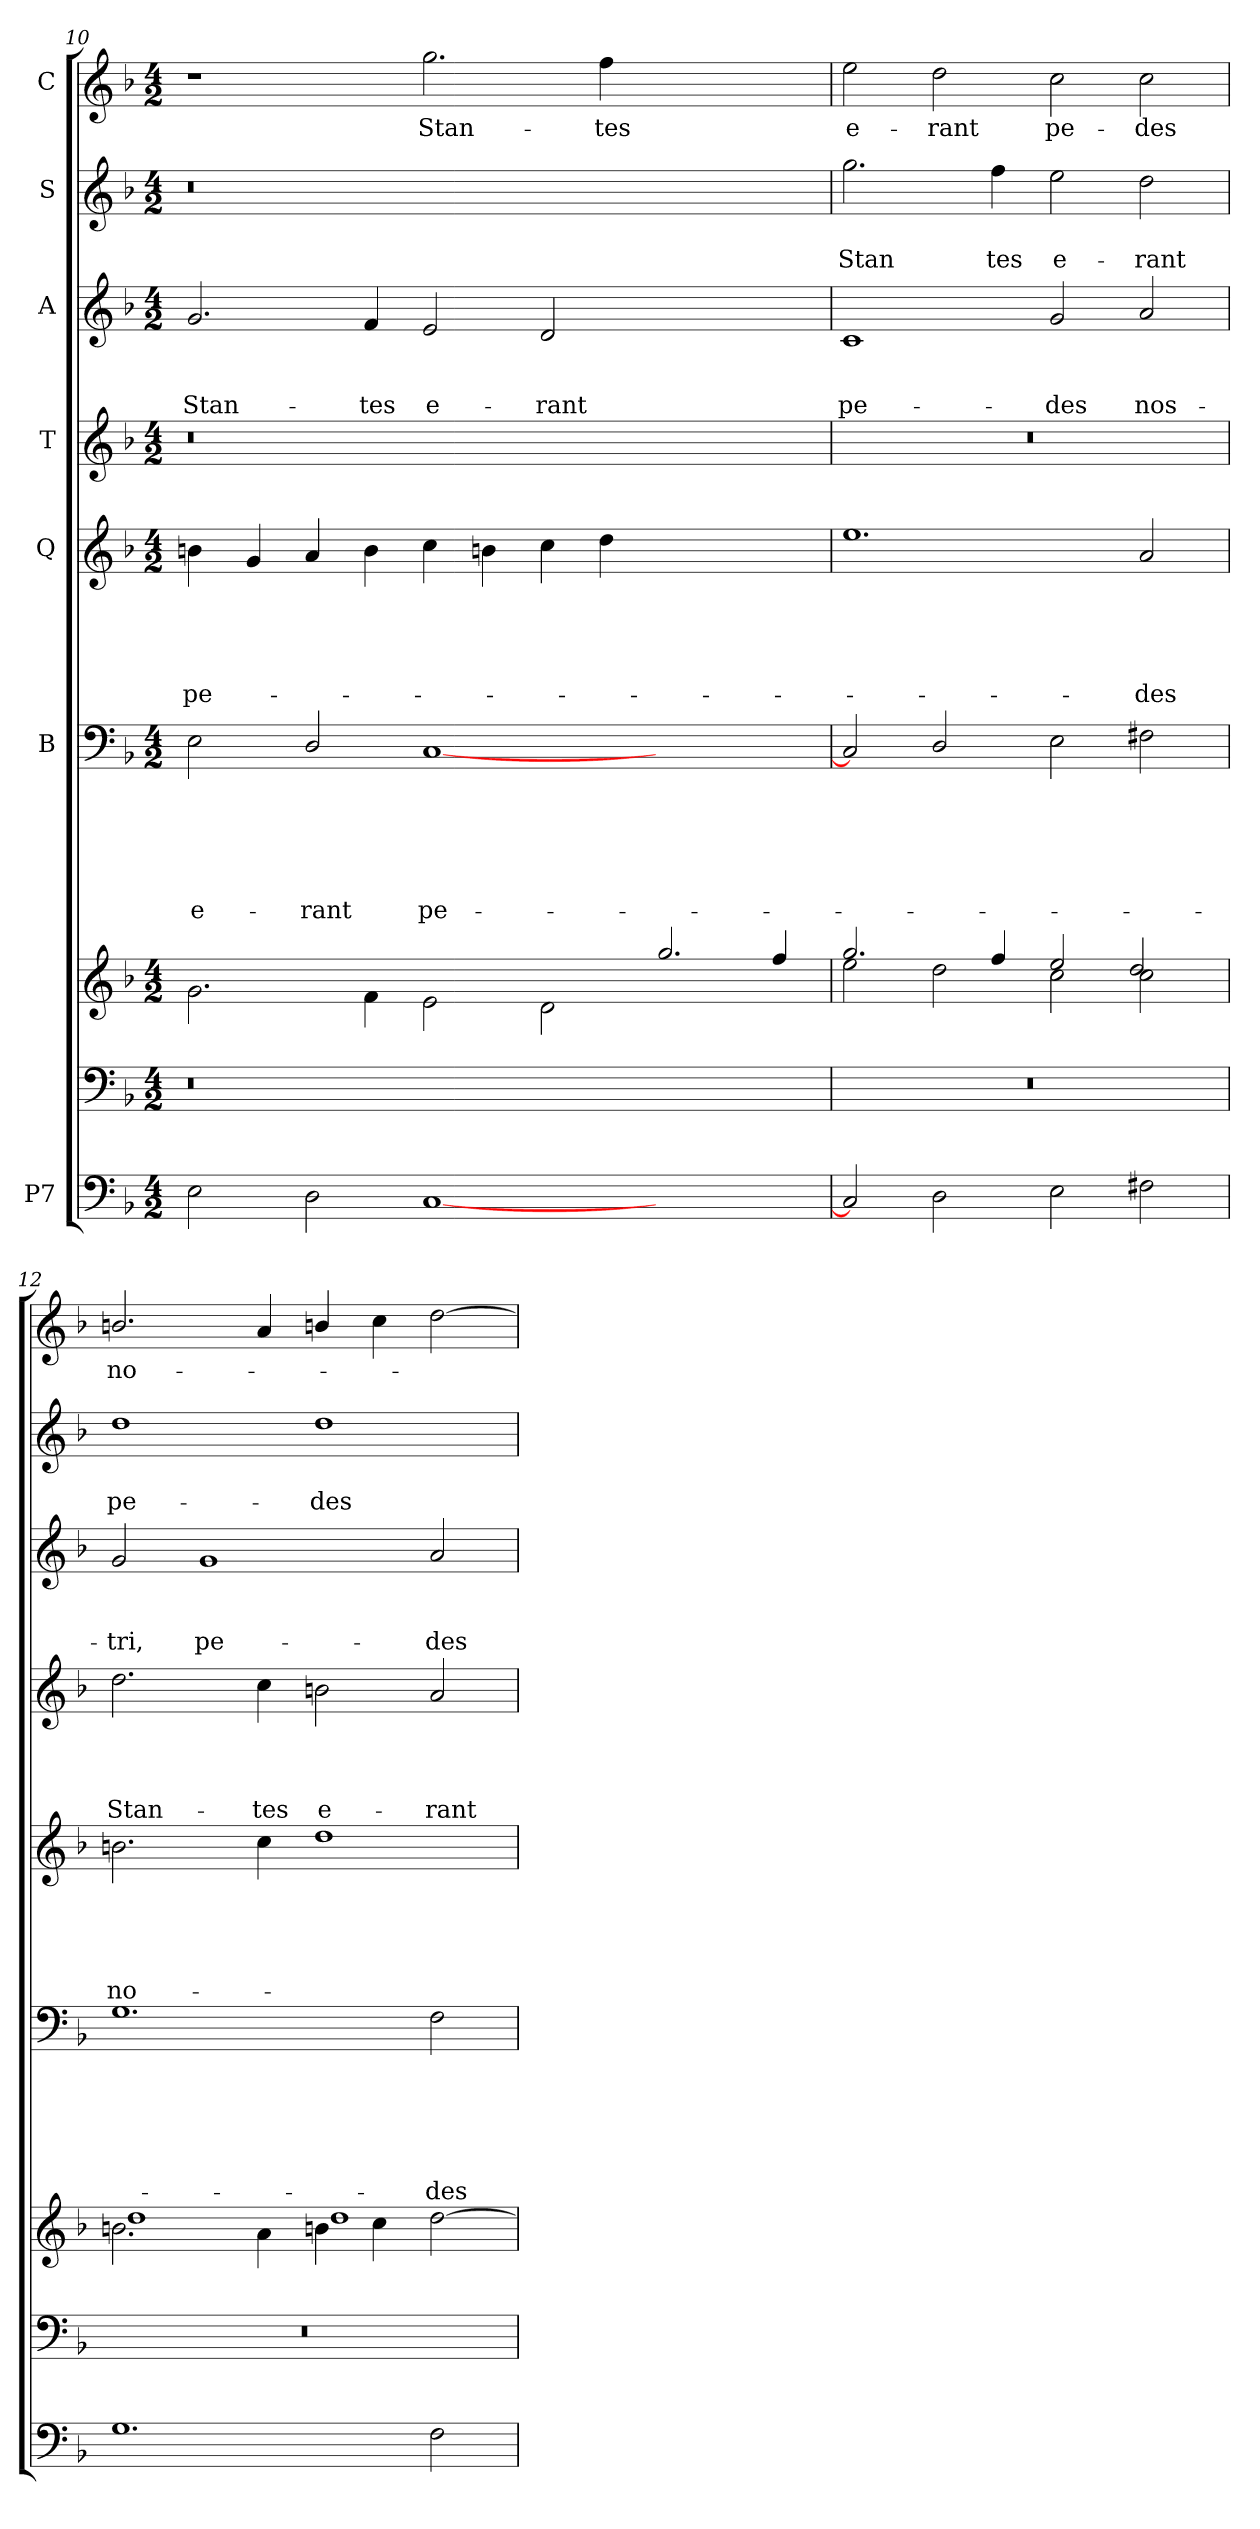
**kern	**kern	**kern	**kern	**text	**text	**text	**text	**text	**text	**kern	**text	**text	**text	**text	**text	**kern	**text	**text	**text	**text	**kern	**text	**text	**text	**kern	**text	**text	**kern	**text
*part7	*part7	*part7	*part6	*part6	*part6	*part6	*part6	*part6	*part6	*part5	*part5	*part5	*part5	*part5	*part5	*part4	*part4	*part4	*part4	*part4	*part3	*part3	*part3	*part3	*part2	*part2	*part2	*part1	*part1
*staff9	*staff8	*staff7	*staff6	*staff6	*staff6	*staff6	*staff6	*staff6	*staff6	*staff5	*staff5	*staff5	*staff5	*staff5	*staff5	*staff4	*staff4	*staff4	*staff4	*staff4	*staff3	*staff3	*staff3	*staff3	*staff2	*staff2	*staff2	*staff1	*staff1
*I"P7	*	*	*I"B	*	*	*	*	*	*	*I"Q	*	*	*	*	*	*I"T	*	*	*	*	*I"A	*	*	*	*I"S	*	*	*I"C	*
*clefF4	*clefF4	*clefG2	*clefF4	*	*	*	*	*	*	*clefG2	*	*	*	*	*	*clefG2	*	*	*	*	*clefG2	*	*	*	*clefG2	*	*	*clefG2	*
*	*	*	*	*	*	*	*	*	*	*ITrd7c12	*	*	*	*	*	*ITrd7c12	*	*	*	*	*	*	*	*	*	*	*	*	*
*k[b-]	*k[b-]	*k[b-]	*k[b-]	*	*	*	*	*	*	*k[b-]	*	*	*	*	*	*k[b-]	*	*	*	*	*k[b-]	*	*	*	*k[b-]	*	*	*k[b-]	*
*F:	*F:	*F:	*F:	*	*	*	*	*	*	*F:	*	*	*	*	*	*F:	*	*	*	*	*F:	*	*	*	*F:	*	*	*F:	*
*M4/2	*M4/2	*M4/2	*M4/2	*	*	*	*	*	*	*M4/2	*	*	*	*	*	*M4/2	*	*	*	*	*M4/2	*	*	*	*M4/2	*	*	*M4/2	*
=10	=10	=10	=10	=10	=10	=10	=10	=10	=10	=10	=10	=10	=10	=10	=10	=10	=10	=10	=10	=10	=10	=10	=10	=10	=10	=10	=10	=10	=10
*	*	*^	*	*	*	*	*	*	*	*	*	*	*	*	*	*	*	*	*	*	*	*	*	*	*	*	*	*	*
!	!	!	!	!	!	!	!	!	!	!LO:LY:b	!	!	!	!	!	!LO:LY:b	!	!	!	!	!	!	!	!	!LO:LY:b	!	!	!	!	!
2E\	0r	0ryy	2.g\	2E\	.	.	.	.	.	e-	4Bn\	.	.	.	.	pe-	0r	.	.	.	.	2.g/	.	.	Stan-	0r	.	.	1r	.
.	.	.	.	.	.	.	.	.	.	.	4G/	.	.	.	.	.	.	.	.	.	.	.	.	.	.	.	.	.	.	.
!	!	!	!	!	!	!	!	!	!	!LO:LY:b	!	!	!	!	!	!	!	!	!	!	!	!	!	!	!	!	!	!	!	!
2D\	.	.	.	2D/	.	.	.	.	.	-rant	4A/	.	.	.	.	.	.	.	.	.	.	.	.	.	.	.	.	.	.	.
!	!	!	!	!	!	!	!	!	!	!	!	!	!	!	!	!	!	!	!	!	!	!	!	!	!LO:LY:b	!	!	!	!	!
.	.	.	4f\	.	.	.	.	.	.	.	4B\	.	.	.	.	.	.	.	.	.	.	4f/	.	.	-tes	.	.	.	.	.
!	!	!	!	!	!	!	!	!	!	!LO:LY:b	!	!	!	!	!	!	!	!	!	!	!	!	!	!	!LO:LY:b	!	!	!	!	!LO:LY:b
[<1C	.	.	2e\	[<1C	.	.	.	.	.	pe-	4c\	.	.	.	.	.	.	.	.	.	.	2e/	.	.	e-	.	.	.	2.gg\	Stan-
.	.	.	.	.	.	.	.	.	.	.	4Bni\	.	.	.	.	.	.	.	.	.	.	.	.	.	.	.	.	.	.	.
!	!	!	!	!	!	!	!	!	!	!	!	!	!	!	!	!	!	!	!	!	!	!	!	!	!LO:LY:b	!	!	!	!	!
.	.	.	2d\	.	.	.	.	.	.	.	4c\	.	.	.	.	.	.	.	.	.	.	2d/	.	.	-rant	.	.	.	.	.
!	!	!	!	!	!	!	!	!	!	!	!	!	!	!	!	!	!	!	!	!	!	!	!	!	!	!	!	!	!	!LO:LY:b
.	.	.	.	.	.	.	.	.	.	.	4d\	.	.	.	.	.	.	.	.	.	.	.	.	.	.	.	.	.	4ff\	-tes
1ryy	1ryy	2.gg/	1ryy	1ryy	.	.	.	.	.	.	1ryy	.	.	.	.	.	1ryy	.	.	.	.	1ryy	.	.	.	1ryy	.	.	1ryy	.
.	.	4ff/	.	.	.	.	.	.	.	.	.	.	.	.	.	.	.	.	.	.	.	.	.	.	.	.	.	.	.	.
!!LO:LB:g=z
=11	=11	=11	=11	=11	=11	=11	=11	=11	=11	=11	=11	=11	=11	=11	=11	=11	=11	=11	=11	=11	=11	=11	=11	=11	=11	=11	=11	=11	=11	=11
!	!	!	!	!	!	!	!	!	!	!	!	!	!	!	!	!	!	!	!	!	!	!	!	!	!LO:LY:b	!	!	!LO:LY:b	!	!LO:LY:b
2C/]	0r	2ee\	2.gg/	2C/]	.	.	.	.	.	.	1.e	.	.	.	.	.	0r	.	.	.	.	1c	.	.	pe-	2.gg\	.	Stan	2ee\	e-
!	!	!	!	!	!	!	!	!	!	!	!	!	!	!	!	!	!	!	!	!	!	!	!	!	!	!	!	!	!	!LO:LY:b
2D\	.	2dd\	.	2D/	.	.	.	.	.	.	.	.	.	.	.	.	.	.	.	.	.	.	.	.	.	.	.	.	2dd\	-rant
!	!	!	!	!	!	!	!	!	!	!	!	!	!	!	!	!	!	!	!	!	!	!	!	!	!	!	!	!LO:LY:b	!	!
.	.	.	4ff/	.	.	.	.	.	.	.	.	.	.	.	.	.	.	.	.	.	.	.	.	.	.	4ff\	.	tes	.	.
!	!	!	!	!	!	!	!	!	!	!	!	!	!	!	!	!	!	!	!	!	!	!	!	!	!LO:LY:b	!	!	!LO:LY:b	!	!LO:LY:b
2E\	.	2cc\	2ee/	2E\	.	.	.	.	.	.	.	.	.	.	.	.	.	.	.	.	.	2g/	.	.	-des	2ee\	.	e-	2cc\	pe-
!	!	!	!	!	!	!	!	!	!	!	!	!	!	!	!	!LO:LY:b	!	!	!	!	!	!	!	!	!LO:LY:b	!	!	!LO:LY:b	!	!LO:LY:b
2F#X\	.	2cc\	2dd/	2F#X\	.	.	.	.	.	.	2A/	.	.	.	.	-des	.	.	.	.	.	2a/	.	.	nos-	2dd\	.	-rant	2cc\	-des
=12	=12	=12	=12	=12	=12	=12	=12	=12	=12	=12	=12	=12	=12	=12	=12	=12	=12	=12	=12	=12	=12	=12	=12	=12	=12	=12	=12	=12	=12	=12
!	!	!	!	!	!	!	!	!	!	!	!	!	!	!	!	!LO:LY:b	!	!	!	!	!LO:LY:b	!	!	!	!LO:LY:b	!	!	!LO:LY:b	!	!LO:LY:b
1.G	0r	2.bn\	1dd	1.G	.	.	.	.	.	.	2.Bn\	.	.	.	.	no-	2.d\	.	.	.	Stan-	2g/	.	.	-tri,	1dd	.	pe-	2.bn/	no-
!	!	!	!	!	!	!	!	!	!	!	!	!	!	!	!	!	!	!	!	!	!	!	!	!	!LO:LY:b	!	!	!	!	!
.	.	.	.	.	.	.	.	.	.	.	.	.	.	.	.	.	.	.	.	.	.	1g	.	.	pe-	.	.	.	.	.
!	!	!	!	!	!	!	!	!	!	!	!	!	!	!	!	!	!	!	!	!	!LO:LY:b	!	!	!	!	!	!	!	!	!
.	.	4a\	.	.	.	.	.	.	.	.	4c\	.	.	.	.	.	4c\	.	.	.	-tes	.	.	.	.	.	.	.	4a/	.
!	!	!	!	!	!	!	!	!	!	!	!	!	!	!	!	!	!	!	!	!	!LO:LY:b	!	!	!	!	!	!	!LO:LY:b	!	!
.	.	4bni\	1dd	.	.	.	.	.	.	.	1d	.	.	.	.	.	2Bn\	.	.	.	e-	.	.	.	.	1dd	.	-des	4bni/	.
.	.	4cc\	.	.	.	.	.	.	.	.	.	.	.	.	.	.	.	.	.	.	.	.	.	.	.	.	.	.	4cc\	.
!	!	!	!	!	!	!	!	!	!	!LO:LY:b	!	!	!	!	!	!	!	!	!	!	!LO:LY:b	!	!	!	!LO:LY:b	!	!	!	!	!
2F\	.	[<2dd\	.	2F\	.	.	.	.	.	-des	.	.	.	.	.	.	2A/	.	.	.	-rant	2a/	.	.	-des	.	.	.	[>2dd\	.
*	*	*v	*v	*	*	*	*	*	*	*	*	*	*	*	*	*	*	*	*	*	*	*	*	*	*	*	*	*	*	*
=	=	=	=	=	=	=	=	=	=	=	=	=	=	=	=	=	=	=	=	=	=	=	=	=	=	=	=	=	=
*-	*-	*-	*-	*-	*-	*-	*-	*-	*-	*-	*-	*-	*-	*-	*-	*-	*-	*-	*-	*-	*-	*-	*-	*-	*-	*-	*-	*-	*-
